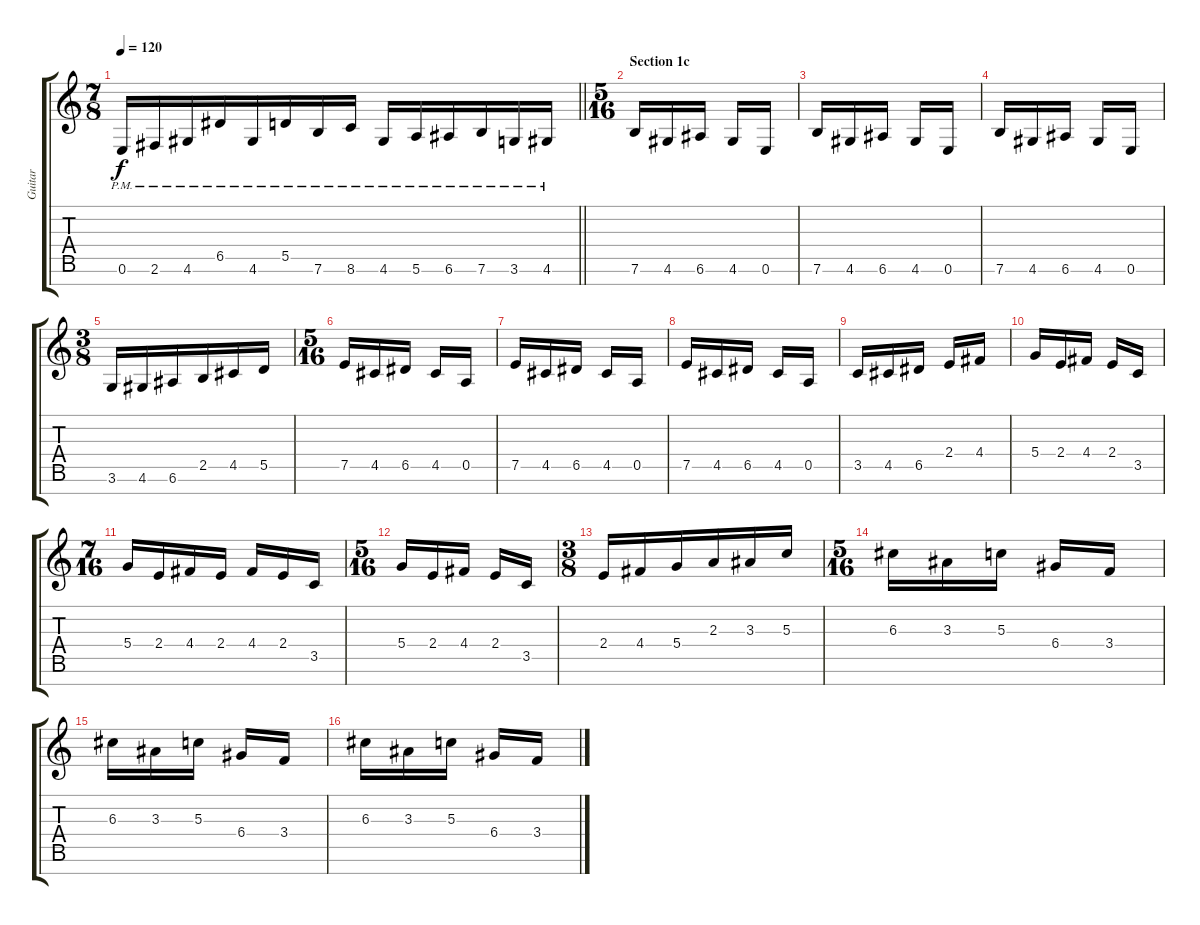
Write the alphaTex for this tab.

\track ("Guitar" "Guitar") {instrument distortionguitar}
\staff {score tabs}
\tuning (E4 B3 G3 D3 A2 E2 B1) {hide}
\ts (7 8)
\tempo 120
\clef g2
\barLineRight lightlight
\ks c
0.6{pm}.16{dy f} 2.6{pm}.16 4.6{pm}.16 6.5{pm}.16 4.6{pm}.16 5.5{pm}.16 7.6{pm}.16 8.6{pm}.16 4.6{pm}.16 5.6{pm}.16 6.6{pm}.16 7.6{pm}.16 3.6{pm}.16 4.6{pm}.16 |
\ts (5 16)
\section ("" "Section 1c")
7.6.16 4.6.16 6.6.16 4.6.16 0.6.16 |
7.6.16 4.6.16 6.6.16 4.6.16 0.6.16 |
7.6.16 4.6.16 6.6.16 4.6.16 0.6.16 |
\ts (3 8)
3.6.16 4.6.16 6.6.16 2.5.16 4.5.16 5.5.16 |
\ts (5 16)
7.5.16 4.5.16 6.5.16 4.5.16 0.5.16 |
7.5.16 4.5.16 6.5.16 4.5.16 0.5.16 |
7.5.16 4.5.16 6.5.16 4.5.16 0.5.16 |
3.5.16 4.5.16 6.5.16 2.4.16 4.4.16 |
5.4.16 2.4.16 4.4.16 2.4.16 3.5.16 |
\ts (7 16)
5.4.16 2.4.16 4.4.16 2.4.16 4.4.16 2.4.16 3.5.16 |
\ts (5 16)
5.4.16 2.4.16 4.4.16 2.4.16 3.5.16 |
\ts (3 8)
2.4.16 4.4.16 5.4.16 2.3.16 3.3.16 5.3.16 |
\ts (5 16)
6.3.16 3.3.16 5.3.16 6.4.16 3.4.16 |
6.3.16 3.3.16 5.3.16 6.4.16 3.4.16 |
6.3.16 3.3.16 5.3.16 6.4.16 3.4.16
